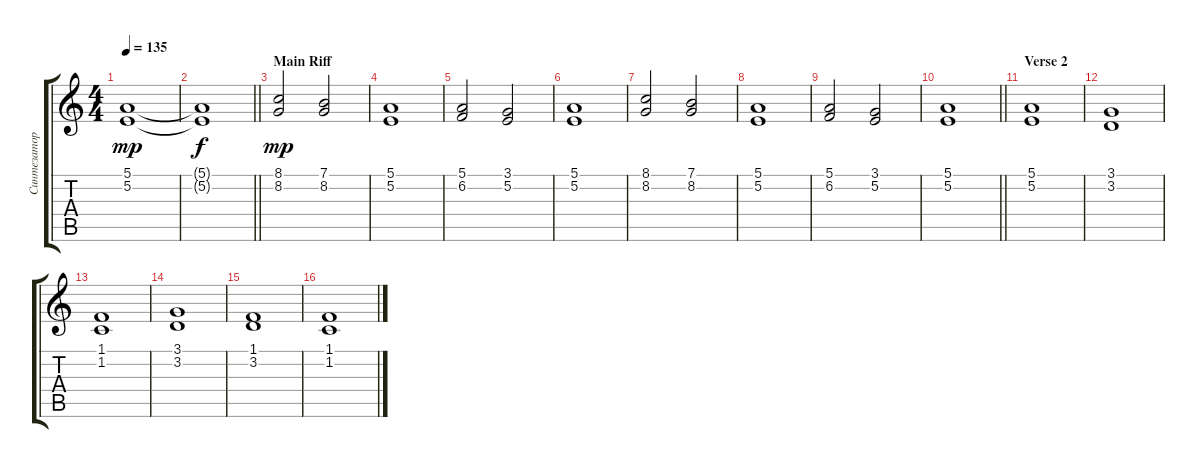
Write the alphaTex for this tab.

\track ("Синтезатор 3" "Синтезатор") {instrument stringensemble1}
\staff {score tabs}
\tuning (E4 B3 G3 D3 A2 E2) {hide}
\ts (4 4)
\tempo 135
\clef g2
\ks c
(5.1 5.2).1{dy mp} |
\barLineRight lightlight
(5.1{t} 5.2{t}).1{dy f} |
\section ("" "Main Riff")
(8.1 8.2).2{dy mp} (7.1 8.2).2 |
(5.1 5.2).1 |
(5.1 6.2).2 (3.1 5.2).2 |
(5.1 5.2).1 |
(8.1 8.2).2 (7.1 8.2).2 |
(5.1 5.2).1 |
(5.1 6.2).2 (3.1 5.2).2 |
\barLineRight lightlight
(5.1 5.2).1 |
\section ("" "Verse 2")
(5.1 5.2).1 |
(3.1 3.2).1 |
(1.1 1.2).1 |
(3.1 3.2).1 |
(1.1 3.2).1 |
(1.1 1.2).1
